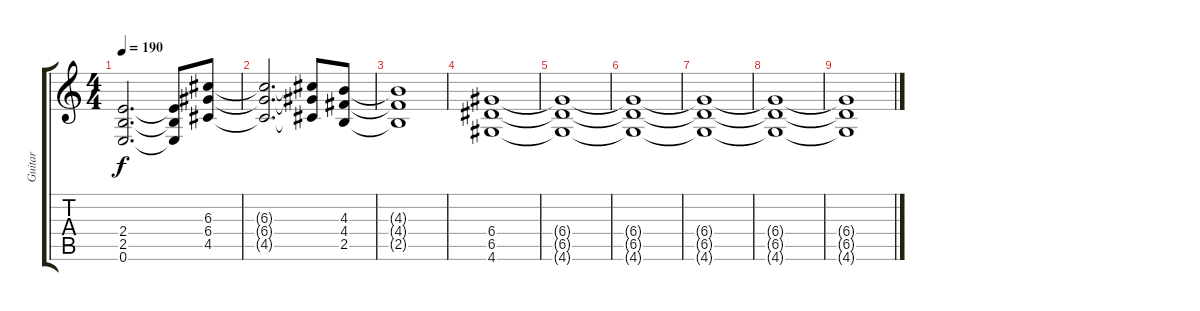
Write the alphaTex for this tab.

\track ("Guitar" "Guitar") {instrument distortionguitar}
\staff {score tabs}
\tuning (E4 B3 G3 D3 A2 E2) {hide}
\ts (4 4)
\tempo 190
\clef g2
\ks c
(2.4{t} 2.5{t} 0.6{t}).2{d dy f} (2.4{t} 2.5{t} 0.6{t}).8 (6.3 6.4 4.5).8 |
(6.3{t} 6.4{t} 4.5{t}).2{d} (6.3{t} 6.4{t} 4.5{t}).8 (4.3 4.4 2.5).8 |
(4.3{t} 4.4{t} 2.5{t}).1 |
(6.4 6.5 4.6).1 |
(6.4{t} 6.5{t} 4.6{t}).1 |
(6.4{t} 6.5{t} 4.6{t}).1{volume 0} |
(6.4{t} 6.5{t} 4.6{t}).1 |
(6.4{t} 6.5{t} 4.6{t}).1 |
(6.4{t} 6.5{t} 4.6{t}).1
